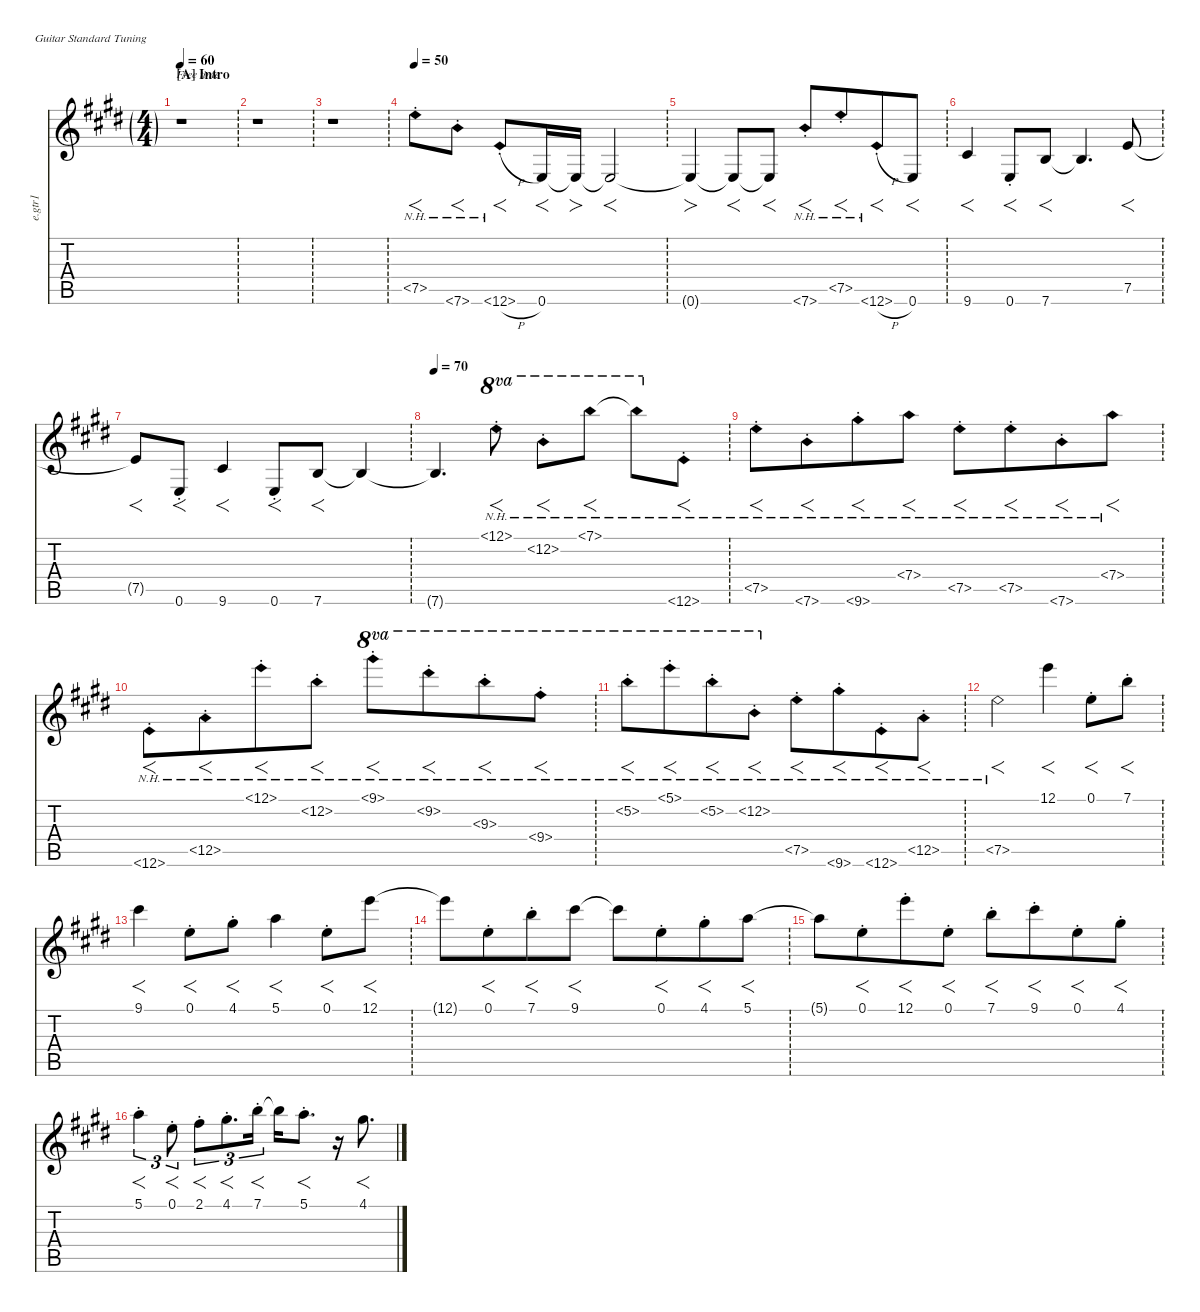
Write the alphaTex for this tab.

\defaultSystemsLayout 4
\hideDynamics
\bracketExtendMode nobrackets
\track ("E.Guitar I" "e.gtr1") {instrument distortionguitar}
\staff {score tabs}
\tuning (E4 B3 G3 D3 A2 E2)
\ts (4 4)
\ft
\section ("A" "Intro")
\tempo 60
\clef g2
\ks e
r.1{dy mf instrument distortionguitar beam Down} |
\ft
r.1{beam Down} |
\ft
r.1{beam Down} |
\ft
\tempo 50
7.5{nh st acc forcenatural}.8{f beam Down} 7.6{nh st acc forcenatural}.8{f beam Down} 12.6{nh h st acc forcenatural}.8{f beam Up} 0.6{acc forcenatural}.16{f beam Up} 0.6{t acc forcenatural}.16{fo beam Up} 0.6{t acc forcenatural}.2{f beam Up} |
\ft
0.6{t acc forcenatural}.4{fo beam Up} 0.6{t acc forcenatural}.8{f beam Up} 0.6{t acc forcenatural}.8{f beam Up} 7.6{nh st acc forcenatural}.8{f beam Up} 7.5{nh st acc forcenatural}.8{f beam Up beam merge} 12.6{nh h st acc forcenatural}.8{f beam Up} 0.6{acc forcenatural}.8{f beam Up} |
\ft
9.6{acc #}.4{f beam Up} 0.6{st acc forcenatural}.8{f beam Up} 7.6{acc forcenatural}.8{f beam Up} 7.6{t acc forcenatural}.4{d beam Up} 7.5{acc forcenatural}.8{f beam Up} |
\ft
7.5{t acc forcenatural}.8{f beam Up} 0.6{st acc forcenatural}.8{f beam Up} 9.6{acc #}.4{f beam Up} 0.6{st acc forcenatural}.8{f beam Up} 7.6{acc forcenatural}.8{f beam Up} 7.6{t acc forcenatural}.4{beam Up} |
\ft
\tempo 70
7.6{t acc forcenatural}.4{d beam Up} 12.1{nh st acc forcenatural}.8{f ot 8va beam Down} 12.2{nh st acc forcenatural}.8{f ot 8va beam Down} 7.1{nh acc forcenatural}.8{f ot 8va beam Down} 7.1{nh t acc forcenatural}.8{ot 8va beam Down} 12.6{nh st acc forcenatural}.8{f beam Down} |
\ft
7.5{nh st acc forcenatural}.8{f beam Down} 7.6{nh st acc forcenatural}.8{f beam Down beam merge} 9.6{nh st acc #}.8{f beam Down} 7.4{nh acc forcenatural}.8{f beam Down} 7.5{nh st acc forcenatural}.8{f beam Down} 7.5{nh st acc forcenatural}.8{f beam Down beam merge} 7.6{nh st acc forcenatural}.8{f beam Down} 7.4{nh acc forcenatural}.8{f beam Down} |
\ft
12.6{nh st acc forcenatural}.8{f beam Down} 12.5{nh st acc forcenatural}.8{f beam Down beam merge} 12.1{nh st acc forcenatural}.8{f beam Down} 12.2{nh st acc forcenatural}.8{f beam Down} 9.1{nh st acc #}.8{f ot 8va beam Down} 9.2{nh st acc #}.8{f ot 8va beam Down beam merge} 9.3{nh st acc forcenatural}.8{f ot 8va beam Down} 9.4{nh st acc forcenatural}.8{f ot 8va beam Down} |
\ft
5.2{nh st acc forcenatural}.8{f ot 8va beam Down} 5.1{nh st acc forcenatural}.8{f ot 8va beam Down beam merge} 5.2{nh st acc forcenatural}.8{f ot 8va beam Down} 12.2{nh st acc forcenatural}.8{f ot 8va beam Down} 7.5{nh st acc forcenatural}.8{f beam Down} 9.6{nh st acc #}.8{f beam Down beam merge} 12.6{nh st acc forcenatural}.8{f beam Down} 12.5{nh st acc forcenatural}.8{f beam Down} |
\ft
7.5{nh acc forcenatural}.2{f beam Down} 12.1{acc forcenatural}.4{f beam Down} 0.1{st acc forcenatural}.8{f beam Down} 7.1{st acc forcenatural}.8{f beam Down} |
\ft
9.1{acc #}.4{f beam Down} 0.1{st acc forcenatural}.8{f beam Down} 4.1{st acc #}.8{f beam Down} 5.1{acc forcenatural}.4{f beam Down} 0.1{st acc forcenatural}.8{f beam Down} 12.1{acc forcenatural}.8{f beam Down} |
\ft
12.1{t acc forcenatural}.8{beam Down} 0.1{st acc forcenatural}.8{f beam Down beam merge} 7.1{st acc forcenatural}.8{f beam Down} 9.1{acc #}.8{f beam Down} 9.1{t acc #}.8{beam Down} 0.1{st acc forcenatural}.8{f beam Down beam merge} 4.1{st acc #}.8{f beam Down} 5.1{acc forcenatural}.8{f beam Down} |
\ft
5.1{t acc forcenatural}.8{beam Down} 0.1{st acc forcenatural}.8{f beam Down beam merge} 12.1{st acc forcenatural}.8{f beam Down} 0.1{st acc forcenatural}.8{f beam Down} 7.1{st acc forcenatural}.8{f beam Down} 9.1{st acc #}.8{f beam Down beam merge} 0.1{st acc forcenatural}.8{f beam Down} 4.1{st acc #}.8{f beam Down} |
\ft
5.1{st acc forcenatural}.4{f tu (3 2) beam Down} 0.1{st acc forcenatural}.8{f tu (3 2) beam Down} 2.1{st acc #}.8{f tu (3 2) beam Down} 4.1{st acc #}.8{f d tu (3 2) beam Down} 7.1{st acc forcenatural}.16{f tu (3 2) beam Down} 7.1{t acc forcenatural}.16{beam Down} 5.1{st acc forcenatural}.8{f d beam Down} r.16{beam Down} 4.1{acc #}.8{f d beam Down}
